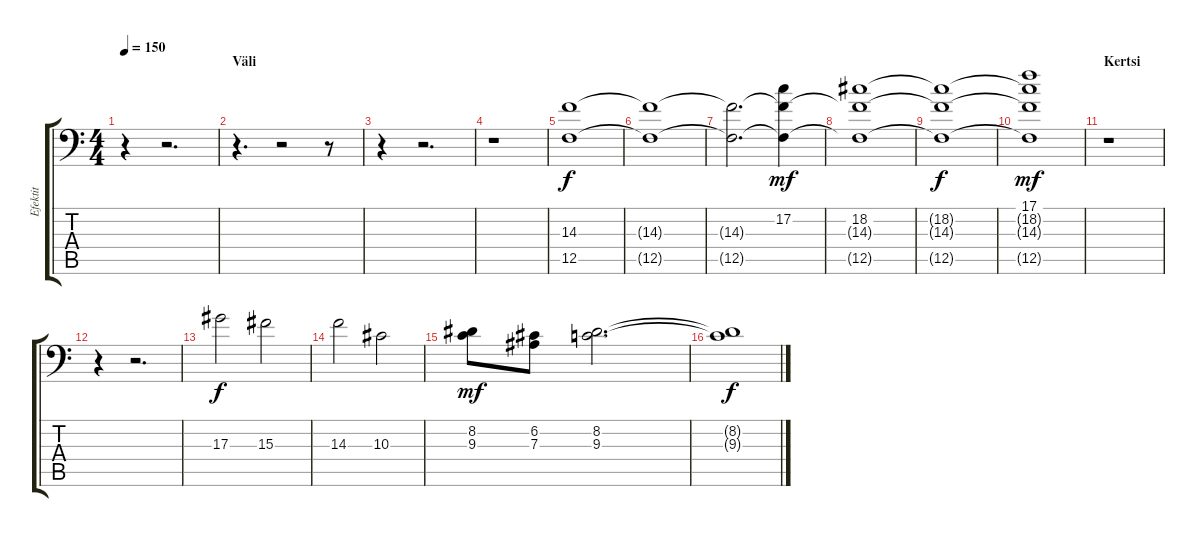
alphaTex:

\track ("Efektit" "Efektit") {instrument lead1square}
\staff {score tabs}
\tuning (C4 G3 Eb3 Bb2 F2 Bb1) {hide}
\ts (4 4)
\tempo 150
\clef f4
\ks c
r.4{dy mf} r.2{d} |
\section ("" "Väli")
r.4{d} r.2 r.8 |
r.4 r.2{d} |
r.1{volume 0} |
(14.3 12.5).1{dy f volume 4} |
(14.3{t} 12.5{t}).1 |
(14.3{t} 12.5{t}).2{d volume 4} (17.2 14.3{t} 12.5{t}).4{dy mf} |
(18.2 14.3{t} 12.5{t}).1 |
(18.2{t} 14.3{t} 12.5{t}).1{dy f} |
(17.1 18.2{t} 14.3{t} 12.5{t}).1{dy mf volume 6} |
\section ("" "Kertsi")
r.1 |
r.4 r.2{d} |
17.3.2{dy f} 15.3.2 |
14.3.2 10.3.2 |
(8.2 9.3).8{dy mf} (6.2 7.3).8 (8.2 9.3).2{d} |
(8.2{t} 9.3{t}).1{dy f}
